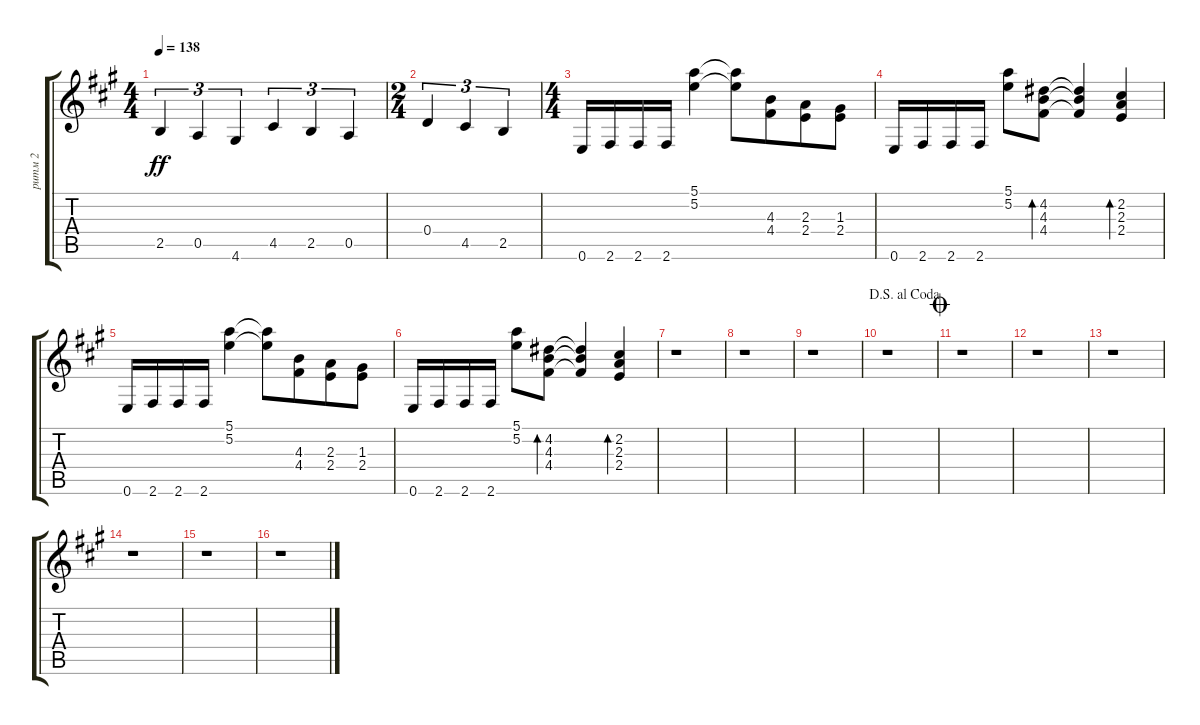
\track ("ритм 2" "ритм 2") {instrument overdrivenguitar}
\staff {score tabs}
\tuning (E4 B3 G3 D3 A2 E2) {hide}
\ts (4 4)
\tempo 138
\clef g2
\ks f#minor
2.5.4{tu (3 2) dy ff} 0.5.4{tu (3 2)} 4.6.4{tu (3 2)} 4.5.4{tu (3 2)} 2.5.4{tu (3 2)} 0.5.4{tu (3 2)} |
\ts (2 4)
0.4.4{tu (3 2)} 4.5.4{tu (3 2)} 2.5.4{tu (3 2)} |
\ts (4 4)
0.6.16 2.6.16 2.6.16 2.6.16 (5.1 5.2).4 (5.1{t} 5.2{t}).8 (4.3 4.4).8{beam merge} (2.3 2.4).8 (1.3 2.4).8 |
0.6.16 2.6.16 2.6.16 2.6.16 (5.1 5.2).8 (4.2 4.3 4.4).8{bd 60} (4.2{t} 4.3{t} 4.4{t}).4 (2.2 2.3 2.4).4{bd 60} |
0.6.16 2.6.16 2.6.16 2.6.16 (5.1 5.2).4 (5.1{t} 5.2{t}).8 (4.3 4.4).8{beam merge} (2.3 2.4).8 (1.3 2.4).8 |
0.6.16 2.6.16 2.6.16 2.6.16 (5.1 5.2).8 (4.2 4.3 4.4).8{bd 60} (4.2{t} 4.3{t} 4.4{t}).4 (2.2 2.3 2.4).4{bd 60} |
r.1 |
r.1 |
r.1 |
\jump dalsegnoalcoda
r.1 |
\jump coda
r.1 |
r.1 |
r.1 |
r.1 |
r.1 |
r.1
